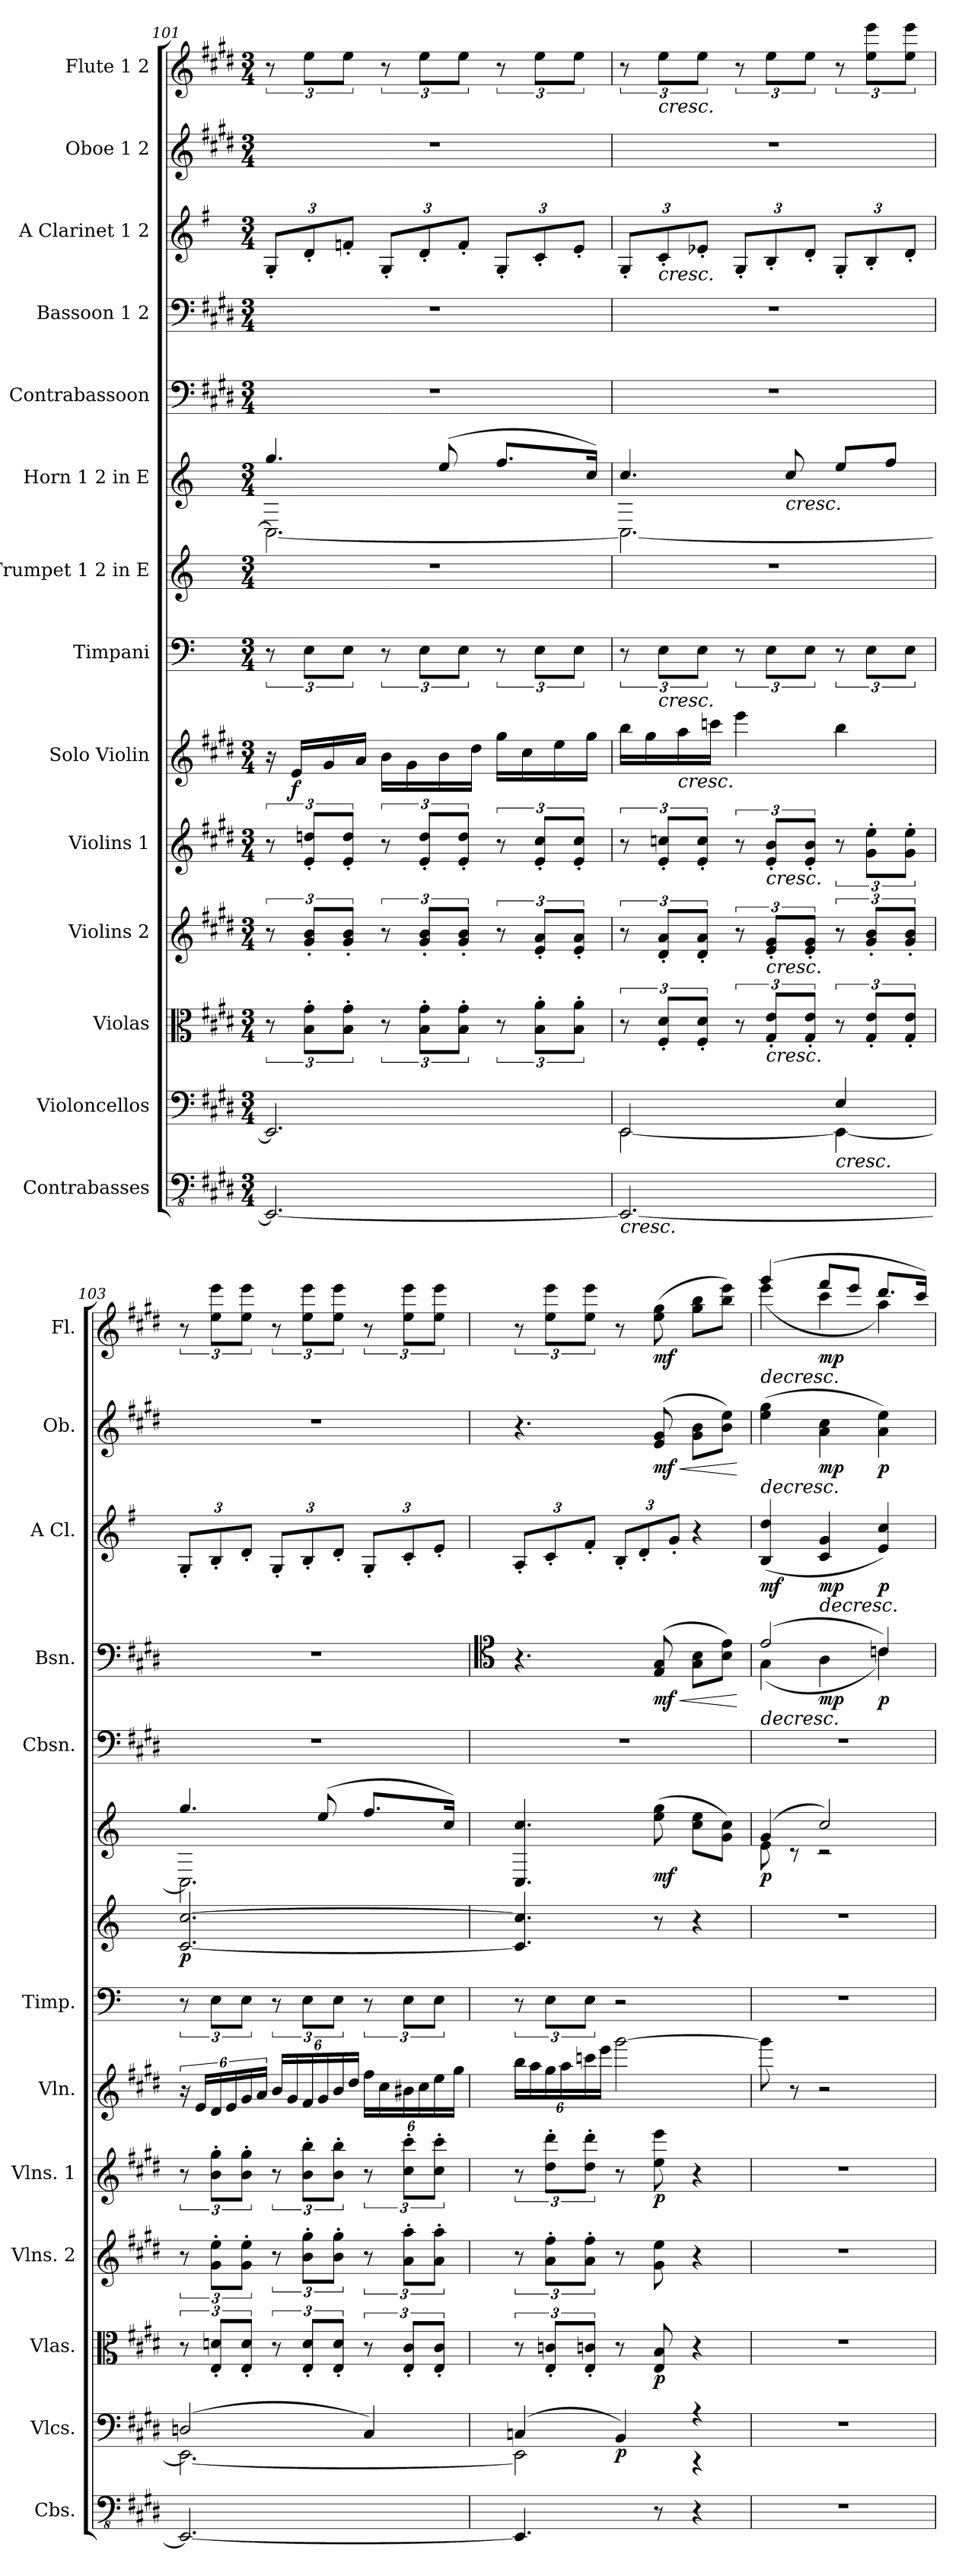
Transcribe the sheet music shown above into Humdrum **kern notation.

**kern	**kern	**dynam	**kern	**dynam	**kern	**kern	**dynam	**kern	**dynam	**kern	**kern	**dynam	**kern	**dynam	**kern	**kern	**dynam	**kern	**dynam	**kern	**dynam	**kern	**dynam
*part14	*part13	*part13	*part12	*part12	*part11	*part10	*part10	*part9	*part9	*part8	*part7	*part7	*part6	*part6	*part5	*part4	*part4	*part3	*part3	*part2	*part2	*part1	*part1
*staff14	*staff13	*staff13	*staff12	*staff12	*staff11	*staff10	*staff10	*staff9	*staff9	*staff8	*staff7	*staff7	*staff6	*staff6	*staff5	*staff4	*staff4	*staff3	*staff3	*staff2	*staff2	*staff1	*staff1
*I"Contrabasses	*I"Violoncellos	*	*I"Violas	*	*I"Violins 2	*I"Violins 1	*	*I"Solo Violin	*	*I"Timpani	*I"Trumpet 1 2 in E	*	*I"Horn 1 2 in E	*	*I"Contrabassoon	*I"Bassoon 1 2	*	*I"A Clarinet 1 2	*	*I"Oboe 1 2	*	*I"Flute 1 2	*
*I'Cbs.	*I'Vlcs.	*	*I'Vlas.	*	*I'Vlns. 2	*I'Vlns. 1	*	*I'Vln.	*	*I'Timp.	*	*	*	*	*I'Cbsn.	*I'Bsn.	*	*I'A Cl.	*	*I'Ob.	*	*I'Fl.	*
!!LO:PB:g=z
*clefFv4	*clefF4	*	*clefC3	*	*clefG2	*clefG2	*	*clefG2	*	*clefF4	*clefG2	*	*clefG2	*	*clefF4	*clefF4	*	*clefG2	*	*clefG2	*	*clefG2	*
*	*	*	*	*	*	*	*	*	*	*	*ITrd-2c-4	*	*ITrd5c8	*	*ITrd7c12	*	*	*ITrd2c3	*	*	*	*	*
*k[f#c#g#d#]	*k[f#c#g#d#]	*	*k[f#c#g#d#]	*	*k[f#c#g#d#]	*k[f#c#g#d#]	*	*k[f#c#g#d#]	*	*k[]	*k[f#c#g#d#]	*	*k[f#c#g#d#]	*	*k[f#c#g#d#]	*k[f#c#g#d#]	*	*k[f#c#g#d#]	*	*k[f#c#g#d#]	*	*k[f#c#g#d#]	*
*M3/4	*M3/4	*	*M3/4	*	*M3/4	*M3/4	*	*M3/4	*	*M3/4	*M3/4	*	*M3/4	*	*M3/4	*M3/4	*	*M3/4	*	*M3/4	*	*M3/4	*
=101	=101	=101	=101	=101	=101	=101	=101	=101	=101	=101	=101	=101	=101	=101	=101	=101	=101	=101	=101	=101	=101	=101	=101
*	*	*	*	*	*	*	*	*	*	*	*	*	*^	*	*	*	*	*	*	*	*	*	*
*	*	*	*	*	*	*	*	*	*	*	*	*	*	*	*	*	*	*	*Xbrackettup	*	*	*	*	*
2.EEE/_	2.EE/]	.	12r	.	12r	12r	.	16r	.	12r	2.r	.	4.b/	2.EE\_	.	2.r	2.r	.	12E'/L	.	2.r	.	12r	.
!	!	!	!	!	!	!	!	!	!LO:DY:b	!	!	!	!	!	!	!	!	!	!	!	!	!	!	!
.	.	.	.	.	.	.	.	16e/LL	f	.	.	.	.	.	.	.	.	.	.	.	.	.	.	.
.	.	.	12B\' 12g#\'L	.	12g#/' 12b/'L	12e/' 12ddn/'L	.	.	.	12E\L	.	.	.	.	.	.	.	.	12B'/	.	.	.	12ee\L	.
.	.	.	.	.	.	.	.	16g#/	.	.	.	.	.	.	.	.	.	.	.	.	.	.	.	.
.	.	.	12B\' 12g#\'J	.	12g#/' 12b/'J	12e/' 12dd/'J	.	.	.	12E\J	.	.	.	.	.	.	.	.	12dn'/J	.	.	.	12ee\J	.
.	.	.	.	.	.	.	.	16a/JJ	.	.	.	.	.	.	.	.	.	.	.	.	.	.	.	.
.	.	.	12r	.	12r	12r	.	16b\LL	.	12r	.	.	.	.	.	.	.	.	12E'/L	.	.	.	12r	.
.	.	.	.	.	.	.	.	16g#\	.	.	.	.	.	.	.	.	.	.	.	.	.	.	.	.
.	.	.	12B\' 12g#\'L	.	12g#/' 12b/'L	12e/' 12dd/'L	.	.	.	12E\L	.	.	.	.	.	.	.	.	12B'/	.	.	.	12ee\L	.
.	.	.	.	.	.	.	.	16b\	.	.	.	.	(>8g#/	.	.	.	.	.	.	.	.	.	.	.
.	.	.	12B\' 12g#\'J	.	12g#/' 12b/'J	12e/' 12dd/'J	.	.	.	12E\J	.	.	.	.	.	.	.	.	12d'/J	.	.	.	12ee\J	.
.	.	.	.	.	.	.	.	16dd#\JJ	.	.	.	.	.	.	.	.	.	.	.	.	.	.	.	.
.	.	.	12r	.	12r	12r	.	16gg#\LL	.	12r	.	.	8.a/L	.	.	.	.	.	12E'/L	.	.	.	12r	.
.	.	.	.	.	.	.	.	16cc#\	.	.	.	.	.	.	.	.	.	.	.	.	.	.	.	.
.	.	.	12B\' 12a\'L	.	12e/' 12a/'L	12e/' 12cc#/'L	.	.	.	12E\L	.	.	.	.	.	.	.	.	12A'/	.	.	.	12ee\L	.
.	.	.	.	.	.	.	.	16ee\	.	.	.	.	.	.	.	.	.	.	.	.	.	.	.	.
.	.	.	12B\' 12a\'J	.	12e/' 12a/'J	12e/' 12cc#/'J	.	.	.	12E\J	.	.	.	.	.	.	.	.	12c#'/J	.	.	.	12ee\J	.
.	.	.	.	.	.	.	.	16gg#\JJ	.	.	.	.	16e/Jk)	.	.	.	.	.	.	.	.	.	.	.
=102	=102	=102	=102	=102	=102	=102	=102	=102	=102	=102	=102	=102	=102	=102	=102	=102	=102	=102	=102	=102	=102	=102	=102	=102
*	*^	*	*	*	*	*	*	*	*	*	*	*	*	*	*	*	*	*	*	*	*	*	*	*
!LO:TX:b:i:t=cresc.	!	!	!	!	!	!	!	!	!	!	!	!	!	!	!	!	!	!	!	!	!	!	!	!	!
2.EEE/_	2EE/	[2EE\	.	12r	.	12r	12r	.	16bb\LL	.	12r	2.r	.	4.e/	2.EE\_	.	2.r	2.r	.	12E'/L	.	2.r	.	12r	.
.	.	.	.	.	.	.	.	.	16gg#\	.	.	.	.	.	.	.	.	.	.	.	.	.	.	.	.
!	!	!	!	!	!	!	!	!	!	!	!	!	!	!	!	!	!	!	!	!	!	!	!	!LO:TX:b:i:t=cresc.	!
!	!	!	!	!	!	!	!	!	!	!	!	!	!	!	!	!	!	!	!	!LO:TX:b:i:t=cresc.	!	!	!	!	!
!	!	!	!	!	!	!	!	!	!	!	!LO:TX:b:i:t=cresc.	!	!	!	!	!	!	!	!	!	!	!	!	!	!
.	.	.	.	12F#/' 12d#/'L	.	12d#/' 12a/'L	12e/' 12ccn/'L	.	.	.	12E\L	.	.	.	.	.	.	.	.	12A'/	.	.	.	12ee\L	.
!	!	!	!	!	!	!	!	!	!LO:TX:b:i:t=cresc.	!	!	!	!	!	!	!	!	!	!	!	!	!	!	!	!
.	.	.	.	.	.	.	.	.	16aa\	.	.	.	.	.	.	.	.	.	.	.	.	.	.	.	.
.	.	.	.	12F#/' 12d#/'J	.	12d#/' 12a/'J	12e/' 12cc/'J	.	.	.	12E\J	.	.	.	.	.	.	.	.	12cn'/J	.	.	.	12ee\J	.
.	.	.	.	.	.	.	.	.	16cccn\JJ	.	.	.	.	.	.	.	.	.	.	.	.	.	.	.	.
.	.	.	.	12r	.	12r	12r	.	4eee\	.	12r	.	.	.	.	.	.	.	.	12E'/L	.	.	.	12r	.
!	!	!	!	!	!	!	!LO:TX:b:i:t=cresc.	!	!	!	!	!	!	!	!	!	!	!	!	!	!	!	!	!	!
!	!	!	!	!	!	!LO:TX:b:i:t=cresc.	!	!	!	!	!	!	!	!	!	!	!	!	!	!	!	!	!	!	!
!	!	!	!	!LO:TX:b:i:t=cresc.	!	!	!	!	!	!	!	!	!	!	!	!	!	!	!	!	!	!	!	!	!
.	.	.	.	12G#/' 12e/'L	.	12e/' 12g#/'L	12e/' 12b/'L	.	.	.	12E\L	.	.	.	.	.	.	.	.	12G#'/	.	.	.	12ee\L	.
!	!	!	!	!	!	!	!	!	!	!	!	!	!	!LO:TX:b:i:t=cresc.	!	!	!	!	!	!	!	!	!	!	!
.	.	.	.	.	.	.	.	.	.	.	.	.	.	8e/	.	.	.	.	.	.	.	.	.	.	.
.	.	.	.	12G#/' 12e/'J	.	12e/' 12g#/'J	12e/' 12b/'J	.	.	.	12E\J	.	.	.	.	.	.	.	.	12B'/J	.	.	.	12ee\J	.
!	!LO:TX:b:i:t=cresc.	!	!	!	!	!	!	!	!	!	!	!	!	!	!	!	!	!	!	!	!	!	!	!	!
.	4E/	4EE\_	.	12r	.	12r	12r	.	4bb\	.	12r	.	.	8g#/L	.	.	.	.	.	12E'/L	.	.	.	12r	.
.	.	.	.	12G#/' 12e/'L	.	12g#/' 12b/'L	12g#\' 12ee\'L	.	.	.	12E\L	.	.	.	.	.	.	.	.	12G#'/	.	.	.	12ee\ 12eee\L	.
.	.	.	.	.	.	.	.	.	.	.	.	.	.	8a/J	.	.	.	.	.	.	.	.	.	.	.
.	.	.	.	12G#/' 12e/'J	.	12g#/' 12b/'J	12g#\' 12ee\'J	.	.	.	12E\J	.	.	.	.	.	.	.	.	12B'/J	.	.	.	12ee\ 12eee\J	.
!!LO:PB:g=z
=103	=103	=103	=103	=103	=103	=103	=103	=103	=103	=103	=103	=103	=103	=103	=103	=103	=103	=103	=103	=103	=103	=103	=103	=103	=103
!	!	!	!	!	!	!	!	!	!	!	!	!	!LO:DY:b	!	!	!	!	!	!	!	!	!	!	!	!
2.EEE/_	(>2Dn/	2.EE\_	.	12r	.	12r	12r	.	24r	.	12r	[2.e/ [2.ee/	p	4.b/	2.EE\]	.	2.r	2.r	.	12E'/L	.	2.r	.	12r	.
.	.	.	.	.	.	.	.	.	24e/LL	.	.	.	.	.	.	.	.	.	.	.	.	.	.	.	.
.	.	.	.	12E/' 12dn/'L	.	12g#\' 12ee\'L	12b\' 12gg#\'L	.	24d#/	.	12E\L	.	.	.	.	.	.	.	.	12G#'/	.	.	.	12ee\ 12eee\L	.
.	.	.	.	.	.	.	.	.	24e/	.	.	.	.	.	.	.	.	.	.	.	.	.	.	.	.
.	.	.	.	12E/' 12d/'J	.	12g#\' 12ee\'J	12b\' 12gg#\'J	.	24g#/	.	12E\J	.	.	.	.	.	.	.	.	12B'/J	.	.	.	12ee\ 12eee\J	.
.	.	.	.	.	.	.	.	.	24a/JJ	.	.	.	.	.	.	.	.	.	.	.	.	.	.	.	.
*	*	*	*	*	*	*	*	*	*Xbrackettup	*	*	*	*	*	*	*	*	*	*	*	*	*	*	*	*
.	.	.	.	12r	.	12r	12r	.	24b/LL	.	12r	.	.	.	.	.	.	.	.	12E'/L	.	.	.	12r	.
.	.	.	.	.	.	.	.	.	24g#/	.	.	.	.	.	.	.	.	.	.	.	.	.	.	.	.
.	.	.	.	12E/' 12d/'L	.	12b\' 12gg#\'L	12b\' 12bb\'L	.	24f#/	.	12E\L	.	.	.	.	.	.	.	.	12G#'/	.	.	.	12ee\ 12eee\L	.
.	.	.	.	.	.	.	.	.	24g#/	.	.	.	.	(>8g#/	.	.	.	.	.	.	.	.	.	.	.
.	.	.	.	12E/' 12d/'J	.	12b\' 12gg#\'J	12b\' 12bb\'J	.	24b/	.	12E\J	.	.	.	.	.	.	.	.	12B'/J	.	.	.	12ee\ 12eee\J	.
.	.	.	.	.	.	.	.	.	24dd#/JJ	.	.	.	.	.	.	.	.	.	.	.	.	.	.	.	.
.	4C#/)	.	.	12r	.	12r	12r	.	24ff#\LL	.	12r	.	.	8.a/L	.	.	.	.	.	12E'/L	.	.	.	12r	.
.	.	.	.	.	.	.	.	.	24cc#\	.	.	.	.	.	.	.	.	.	.	.	.	.	.	.	.
.	.	.	.	12E/' 12c#/'L	.	12a\' 12aa\'L	12cc#\' 12ccc#\'L	.	24b#X\	.	12E\L	.	.	.	.	.	.	.	.	12A'/	.	.	.	12ee\ 12eee\L	.
.	.	.	.	.	.	.	.	.	24cc#\	.	.	.	.	.	.	.	.	.	.	.	.	.	.	.	.
.	.	.	.	12E/' 12c#/'J	.	12a\' 12aa\'J	12cc#\' 12ccc#\'J	.	24ee\	.	12E\J	.	.	.	.	.	.	.	.	12c#'/J	.	.	.	12ee\ 12eee\J	.
.	.	.	.	.	.	.	.	.	.	.	.	.	.	16e/Jk)	.	.	.	.	.	.	.	.	.	.	.
.	.	.	.	.	.	.	.	.	24gg#\JJ	.	.	.	.	.	.	.	.	.	.	.	.	.	.	.	.
*	*	*	*	*	*	*	*	*	*	*	*	*	*	*v	*v	*	*	*	*	*	*	*	*	*	*
=104	=104	=104	=104	=104	=104	=104	=104	=104	=104	=104	=104	=104	=104	=104	=104	=104	=104	=104	=104	=104	=104	=104	=104	=104
*	*	*	*	*	*	*	*	*	*	*	*	*	*	*	*	*	*clefC4	*	*	*	*	*	*	*
4.EEE/]	(>4Cn/	2EE\]	.	12r	.	12r	12r	.	24bb\LL	.	12r	4.e/] 4.ee/]	.	4.EE/ 4.e/	.	2.r	4.r	.	12F#'/L	.	4.r	.	12r	.
.	.	.	.	.	.	.	.	.	24aa\	.	.	.	.	.	.	.	.	.	.	.	.	.	.	.
.	.	.	.	12E/' 12cn/'L	.	12a\' 12ff#\'L	12dd#\' 12ddd#\'L	.	24gg#\	.	12E\L	.	.	.	.	.	.	.	12A'/	.	.	.	12ee\ 12eee\L	.
.	.	.	.	.	.	.	.	.	24aa\	.	.	.	.	.	.	.	.	.	.	.	.	.	.	.
.	.	.	.	12E/' 12cn/'J	.	12a\' 12ff#\'J	12dd#\' 12ddd#\'J	.	24cccn\	.	12E\J	.	.	.	.	.	.	.	12d#'/J	.	.	.	12ee\ 12eee\J	.
.	.	.	.	.	.	.	.	.	24eee\JJ	.	.	.	.	.	.	.	.	.	.	.	.	.	.	.
!	!	!	!LO:DY:b	!	!	!	!	!	!	!	!	!	!	!	!	!	!	!	!	!	!	!	!	!
.	4BB/)	.	p	8r	.	8r	8r	.	[2ggg#\	.	2r	.	.	.	.	.	.	.	12G#'/L	.	.	.	8r	.
.	.	.	.	.	.	.	.	.	.	.	.	.	.	.	.	.	.	.	12B'/	.	.	.	.	.
!	!	!	!	!	!LO:DY:b	!	!	!LO:DY:b	!	!	!	!	!	!	!LO:DY:b	!	!	!LO:HP:b	!	!	!	!LO:HP:b	!	!
!	!	!	!	!	!	!	!	!	!	!	!	!	!	!	!	!	!	!LO:DY:n=1:b	!	!	!	!LO:DY:n=1:b	!	!LO:DY:b
8r	.	.	.	8E/ 8B/	p	8g#\ 8ee\	8ee\ 8eee\	p	.	.	.	8r	.	(>8g#\ 8b\	mf	.	(>8E/ 8G#/	< mf	.	.	(>8e/ 8g#/	< mf	(>8ee\ 8gg#\	mf
.	.	.	.	.	.	.	.	.	.	.	.	.	.	.	.	.	.	.	12e'/J	.	.	.	.	.
!	!	!	!	!	!	!	!	!	!	!	!	!	!LO:DY:a	!	!	!	!	!	!	!	!	!	!	!
4r	4r	4r	.	4r	.	4r	4r	.	.	.	.	4r	other-dynamics	8e\ 8g#\L	.	.	8G#\ 8B\L	.	4r	.	8g#\ 8b\L	.	8gg#\ 8bb\L	.
.	.	.	.	.	.	.	.	.	.	.	.	.	.	8B\ 8e\J)	.	.	8B\ 8e\J)	.	.	.	8b\ 8ee\J)	.	8bb\ 8eee\J)	.
*	*v	*v	*	*	*	*	*	*	*	*	*	*	*	*	*	*	*	*	*	*	*	*	*	*
.	.	.	.	.	.	.	.	.	.	.	.	.	.	.	.	.	[	.	.	.	[	.	.
=105	=105	=105	=105	=105	=105	=105	=105	=105	=105	=105	=105	=105	=105	=105	=105	=105	=105	=105	=105	=105	=105	=105	=105
*	*	*	*	*	*	*	*	*	*	*	*	*	*^	*	*	*	*	*	*	*	*	*	*
!	!	!	!	!	!	!	!	!	!	!	!	!	!	!	!LO:DY:b	!	!	!LO:HP:b	!	!LO:DY:b	!	!LO:HP:b	!	!LO:HP:b
*	*	*	*	*	*	*	*	*	*	*	*	*	*	*	*	*	*^	*	*	*	*	*	*^	*
2.r	2.r	.	2.r	.	2.r	2.r	.	8ggg#\]	.	2.r	2.r	.	(>4B/	8G#\	p	2.r	(>2e/	(<4G#\	>	(<4G#/ 4b/	mf	(>4ee\ 4gg#\	>	(>4ggg#/	(<4eee\	>
.	.	.	.	.	.	.	.	8r	.	.	.	.	.	8r	.	.	.	.	.	.	.	.	.	.	.	.
!	!	!	!	!	!	!	!	!	!	!	!	!	!	!	!	!	!	!	!LO:DY:b	!	!LO:HP:b	!	!	!	!	!
!	!	!	!	!	!	!	!	!	!	!	!	!	!	!	!	!	!	!	!	!	!LO:DY:n=1:b	!	!LO:DY:b	!	!	!LO:DY:b
.	.	.	.	.	.	.	.	2r	.	.	.	.	2e/)	2r	.	.	.	4A\	mp	4A/ 4e/	> mp	4a\ 4cc#\	mp	8fff#/L	4ccc#\	mp
.	.	.	.	.	.	.	.	.	.	.	.	.	.	.	.	.	.	.	.	.	.	.	.	8eee/J	.	.
!	!	!	!	!	!	!	!	!	!	!	!	!	!	!	!	!	!	!	!LO:DY:b	!	!LO:DY:n=2:b	!	!LO:DY:b	!	!	!
.	.	.	.	.	.	.	.	.	.	.	.	.	.	.	.	.	4c#/)	4cn\)	p	4c#/ 4a/)	p	4a\ 4ee\)	p	8.ddd#/L	4aa\)	.
.	.	.	.	.	.	.	.	.	.	.	.	.	.	.	.	.	.	.	.	.	.	.	.	16ccc#/Jk)	.	.
*	*	*	*	*	*	*	*	*	*	*	*	*	*v	*v	*	*	*v	*v	*	*	*	*	*	*v	*v	*
.	.	.	.	.	.	.	.	.	.	.	.	.	.	.	.	.	]	.	]	.	]	.	]
=	=	=	=	=	=	=	=	=	=	=	=	=	=	=	=	=	=	=	=	=	=	=	=
*-	*-	*-	*-	*-	*-	*-	*-	*-	*-	*-	*-	*-	*-	*-	*-	*-	*-	*-	*-	*-	*-	*-	*-
